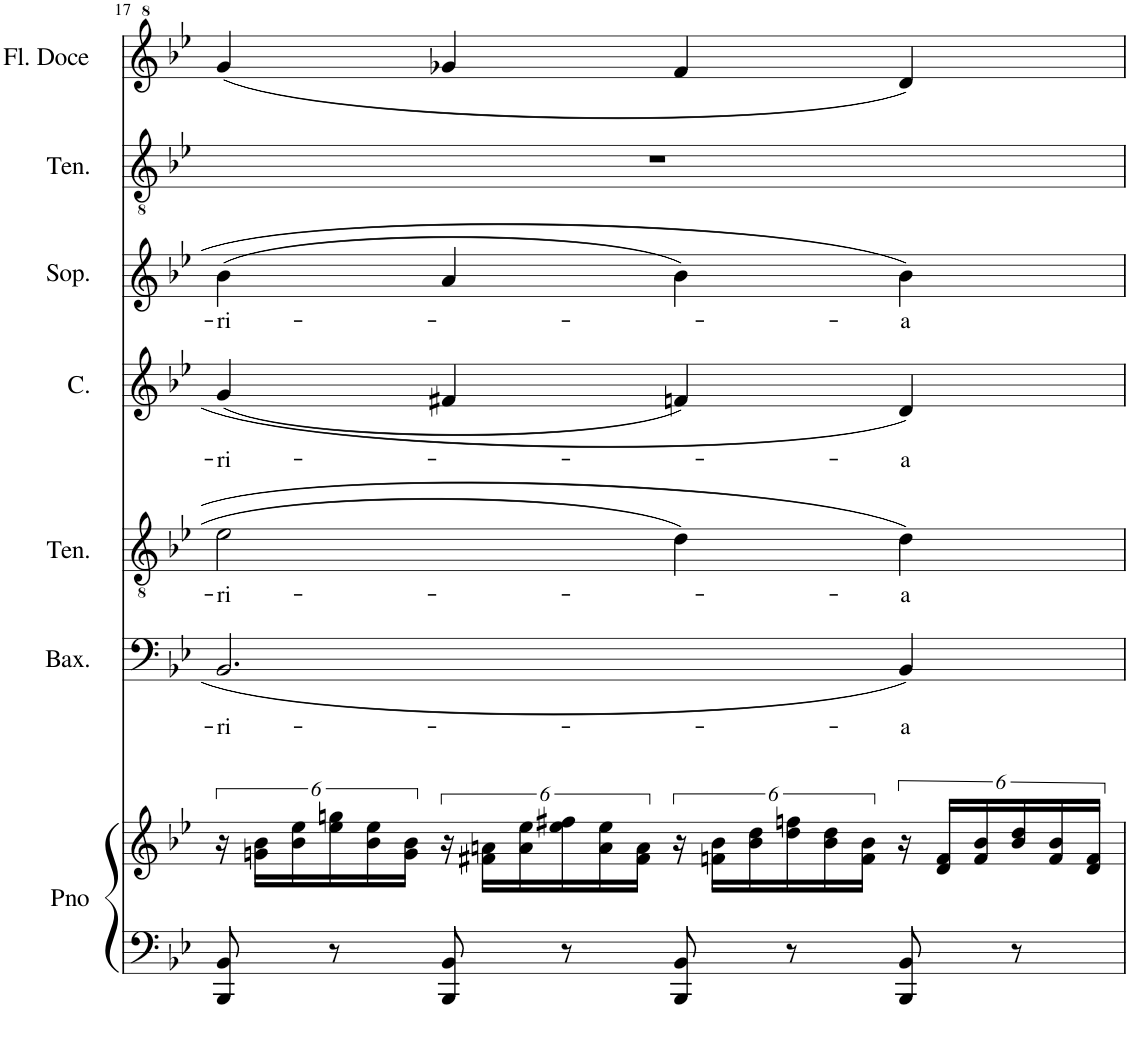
**kern	**kern	**kern	**text	**kern	**text	**kern	**text	**kern	**text	**kern	**kern
*part7	*part7	*part6	*part6	*part5	*part5	*part4	*part4	*part3	*part3	*part2	*part1
*staff8	*staff7	*staff6	*staff6	*staff5	*staff5	*staff4	*staff4	*staff3	*staff3	*staff2	*staff1
*I"Piano	*	*I"Baixo	*	*I"Tenor	*	*I"Contralto	*	*I"Soprano	*	*I"Tenor	*I"Flauta Doce
*I'Pno	*	*I'Bax.	*	*I'Ten.	*	*I'C.	*	*I'Sop.	*	*I'Ten.	*I'Fl. Doce
!!LO:PB:g=z
*clefF4	*clefG2	*clefF4	*	*clefGv2	*	*clefG2	*	*clefG2	*	*clefGv2	*clefG^2
*k[b-e-]	*k[b-e-]	*k[b-e-]	*	*k[b-e-]	*	*k[b-e-]	*	*k[b-e-]	*	*k[b-e-]	*k[b-e-]
*M4/4	*M4/4	*M4/4	*	*M4/4	*	*M4/4	*	*M4/4	*	*M4/4	*M4/4
*met(c)	*met(c)	*met(c)	*	*met(c)	*	*met(c)	*	*met(c)	*	*met(c)	*met(c)
=17	=17	=17	=17	=17	=17	=17	=17	=17	=17	=17	=17
!	!	!	!LO:LY:b	!	!LO:LY:b	!	!LO:LY:b	!	!LO:LY:b	!	!
8BBB-/ 8BB-/	24r	2.BB-/	-ri-	2e-\	-ri-	(4g/	-ri-	(4b-\	-ri-	1r	(4gg/
.	24gn\ 24b-\LL	.	.	.	.	.	.	.	.	.	.
.	24b-\ 24ee-\	.	.	.	.	.	.	.	.	.	.
8r	24ee-\ 24ggn\	.	.	.	.	.	.	.	.	.	.
.	24b-\ 24ee-\	.	.	.	.	.	.	.	.	.	.
.	24g\ 24b-\JJ	.	.	.	.	.	.	.	.	.	.
8BBB-/ 8BB-/	24r	.	.	.	.	4f#X/	.	4a/	.	.	4gg-X/
.	24f#X\ 24an\LL	.	.	.	.	.	.	.	.	.	.
.	24a\ 24ee-\	.	.	.	.	.	.	.	.	.	.
8r	24ee-\ 24ff#X\	.	.	.	.	.	.	.	.	.	.
.	24a\ 24ee-\	.	.	.	.	.	.	.	.	.	.
.	24f#\ 24a\JJ	.	.	.	.	.	.	.	.	.	.
8BBB-/ 8BB-/	24r	.	.	4d\	.	4fn/)	.	4b-\)	.	.	4ff/
.	24fn\ 24b-\LL	.	.	.	.	.	.	.	.	.	.
.	24b-\ 24dd\	.	.	.	.	.	.	.	.	.	.
8r	24dd\ 24ffn\	.	.	.	.	.	.	.	.	.	.
.	24b-\ 24dd\	.	.	.	.	.	.	.	.	.	.
.	24f\ 24b-\JJ	.	.	.	.	.	.	.	.	.	.
!	!	!	!LO:LY:b	!	!LO:LY:b	!	!LO:LY:b	!	!LO:LY:b	!	!
8BBB-/ 8BB-/	24r	4BB-/	-a	4d\	-a	4d/	-a	4b-\	-a	.	4dd/)
.	24d/ 24f/LL	.	.	.	.	.	.	.	.	.	.
.	24f/ 24b-/	.	.	.	.	.	.	.	.	.	.
8r	24b-/ 24dd/	.	.	.	.	.	.	.	.	.	.
.	24f/ 24b-/	.	.	.	.	.	.	.	.	.	.
.	24d/ 24f/JJ	.	.	.	.	.	.	.	.	.	.
=	=	=	=	=	=	=	=	=	=	=	=
*-	*-	*-	*-	*-	*-	*-	*-	*-	*-	*-	*-
